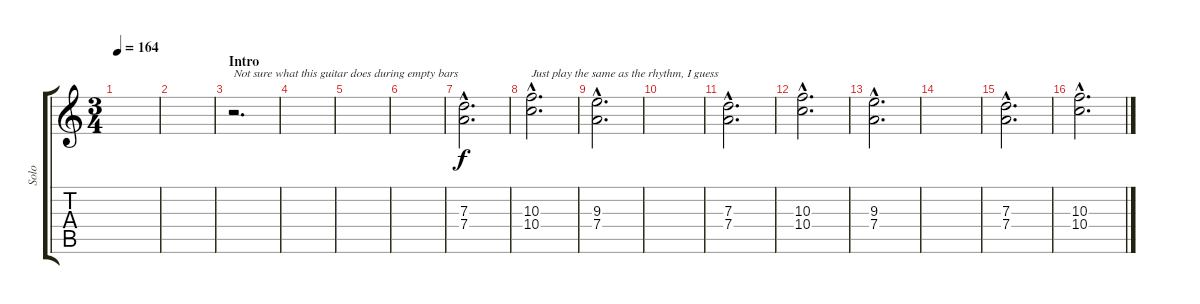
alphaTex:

\track ("Solo" "Solo") {instrument acousticguitarsteel}
\staff {score tabs}
\tuning (E4 B3 G3 D3 A2 E2) {hide}
\ts (3 4)
\tempo 164
\clef g2
\ks c
|
|
\section ("" "Intro")
r.2{d txt "Not sure what this guitar does during empty bars"} |
|
|
|
(7.3{hac} 7.4{hac}).2{d} |
(10.3{hac} 10.4{hac}).2{d txt "Just play the same as the rhythm, I guess"} |
(9.3{hac} 7.4{hac}).2{d} |
|
(7.3{hac} 7.4{hac}).2{d} |
(10.3{hac} 10.4{hac}).2{d} |
(9.3{hac} 7.4{hac}).2{d} |
|
(7.3{hac} 7.4{hac}).2{d} |
(10.3{hac} 10.4{hac}).2{d}
